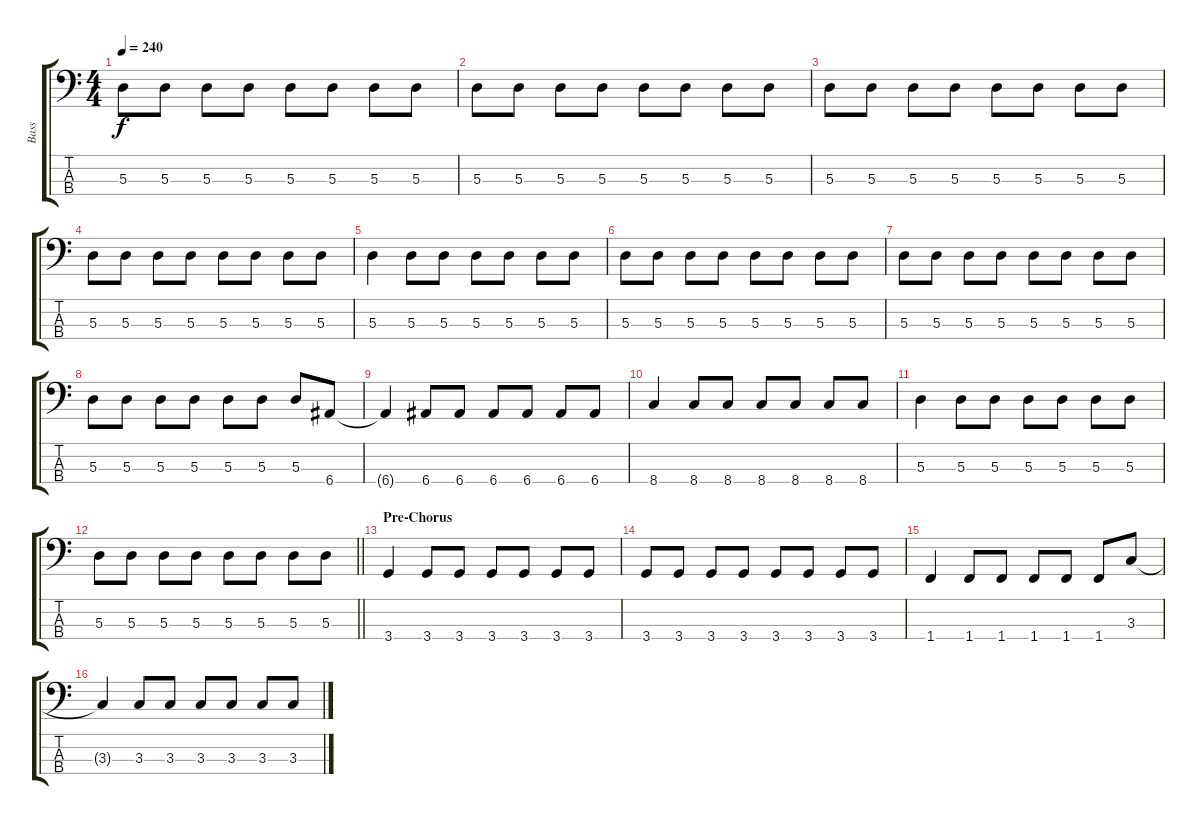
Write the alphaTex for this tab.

\track ("Bass" "Bass") {instrument electricbassfinger}
\staff {score tabs}
\tuning (G2 D2 A1 E1) {hide}
\ts (4 4)
\tempo 240
\clef f4
\ks c
5.3.8{dy f} 5.3.8 5.3.8 5.3.8 5.3.8 5.3.8 5.3.8 5.3.8 |
5.3.8 5.3.8 5.3.8 5.3.8 5.3.8 5.3.8 5.3.8 5.3.8 |
5.3.8 5.3.8 5.3.8 5.3.8 5.3.8 5.3.8 5.3.8 5.3.8 |
5.3.8 5.3.8 5.3.8 5.3.8 5.3.8 5.3.8 5.3.8 5.3.8 |
5.3.4 5.3.8 5.3.8 5.3.8 5.3.8 5.3.8 5.3.8 |
5.3.8 5.3.8 5.3.8 5.3.8 5.3.8 5.3.8 5.3.8 5.3.8 |
5.3.8 5.3.8 5.3.8 5.3.8 5.3.8 5.3.8 5.3.8 5.3.8 |
5.3.8 5.3.8 5.3.8 5.3.8 5.3.8 5.3.8 5.3.8 6.4.8 |
6.4{t}.4 6.4.8 6.4.8 6.4.8 6.4.8 6.4.8 6.4.8 |
8.4.4 8.4.8 8.4.8 8.4.8 8.4.8 8.4.8 8.4.8 |
5.3.4 5.3.8 5.3.8 5.3.8 5.3.8 5.3.8 5.3.8 |
\barLineRight lightlight
5.3.8 5.3.8 5.3.8 5.3.8 5.3.8 5.3.8 5.3.8 5.3.8 |
\section ("" "Pre-Chorus")
3.4.4 3.4.8 3.4.8 3.4.8 3.4.8 3.4.8 3.4.8 |
3.4.8 3.4.8 3.4.8 3.4.8 3.4.8 3.4.8 3.4.8 3.4.8 |
1.4.4 1.4.8 1.4.8 1.4.8 1.4.8 1.4.8 3.3.8 |
3.3{t}.4 3.3.8 3.3.8 3.3.8 3.3.8 3.3.8 3.3.8
